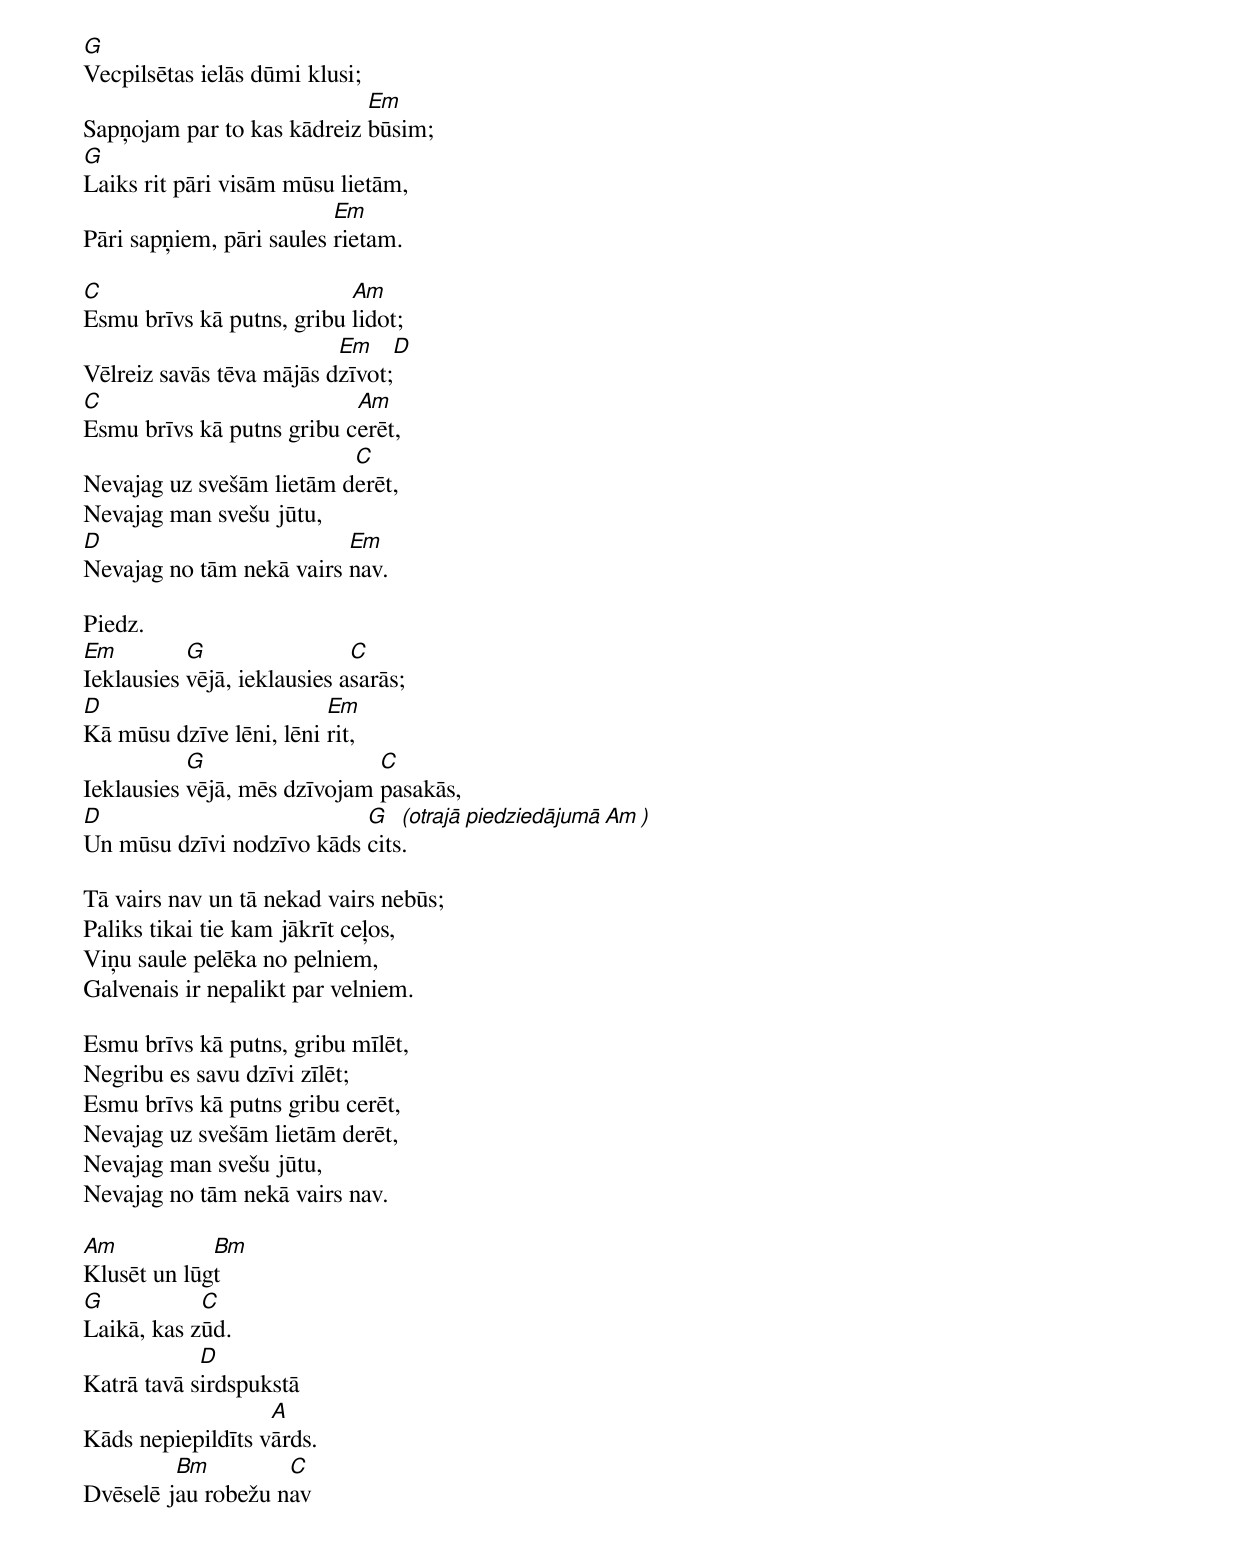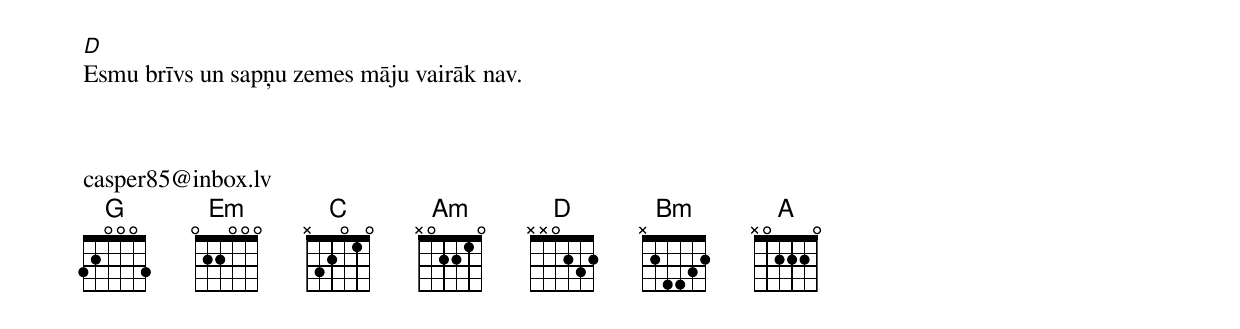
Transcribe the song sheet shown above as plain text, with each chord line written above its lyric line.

G
Vecpilsētas ielās dūmi klusi;
                            Em
Sapņojam par to kas kādreiz būsim;
G
Laiks rit pāri visām mūsu lietām,
                          Em
Pāri sapņiem, pāri saules rietam.

C                          Am
Esmu brīvs kā putns, gribu lidot;
                          Em    D
Vēlreiz savās tēva mājās dzīvot;
C                          Am
Esmu brīvs kā putns gribu cerēt,
                          C
Nevajag uz svešām lietām derēt,
Nevajag man svešu jūtu,
D                         Em
Nevajag no tām nekā vairs nav.

Piedz.
Em         G                 C
Ieklausies vējā, ieklausies asarās;
D                        Em
Kā mūsu dzīve lēni, lēni rit,
           G                  C
Ieklausies vējā, mēs dzīvojam pasakās,
D                          G   (otrajā piedziedājumā Am )
Un mūsu dzīvi nodzīvo kāds cits.

Tā vairs nav un tā nekad vairs nebūs;
Paliks tikai tie kam jākrīt ceļos,
Viņu saule pelēka no pelniem,
Galvenais ir nepalikt par velniem.

Esmu brīvs kā putns, gribu mīlēt,
Negribu es savu dzīvi zīlēt;
Esmu brīvs kā putns gribu cerēt,
Nevajag uz svešām lietām derēt,
Nevajag man svešu jūtu,
Nevajag no tām nekā vairs nav.

Am           Bm
Klusēt un lūgt
G           C
Laikā, kas zūd.
            D
Katrā tavā sirdspukstā
                   A
Kāds nepiepildīts vārds.
         Bm         C
Dvēselē jau robežu nav
D
Esmu brīvs un sapņu zemes māju vairāk nav.



casper85@inbox.lv
